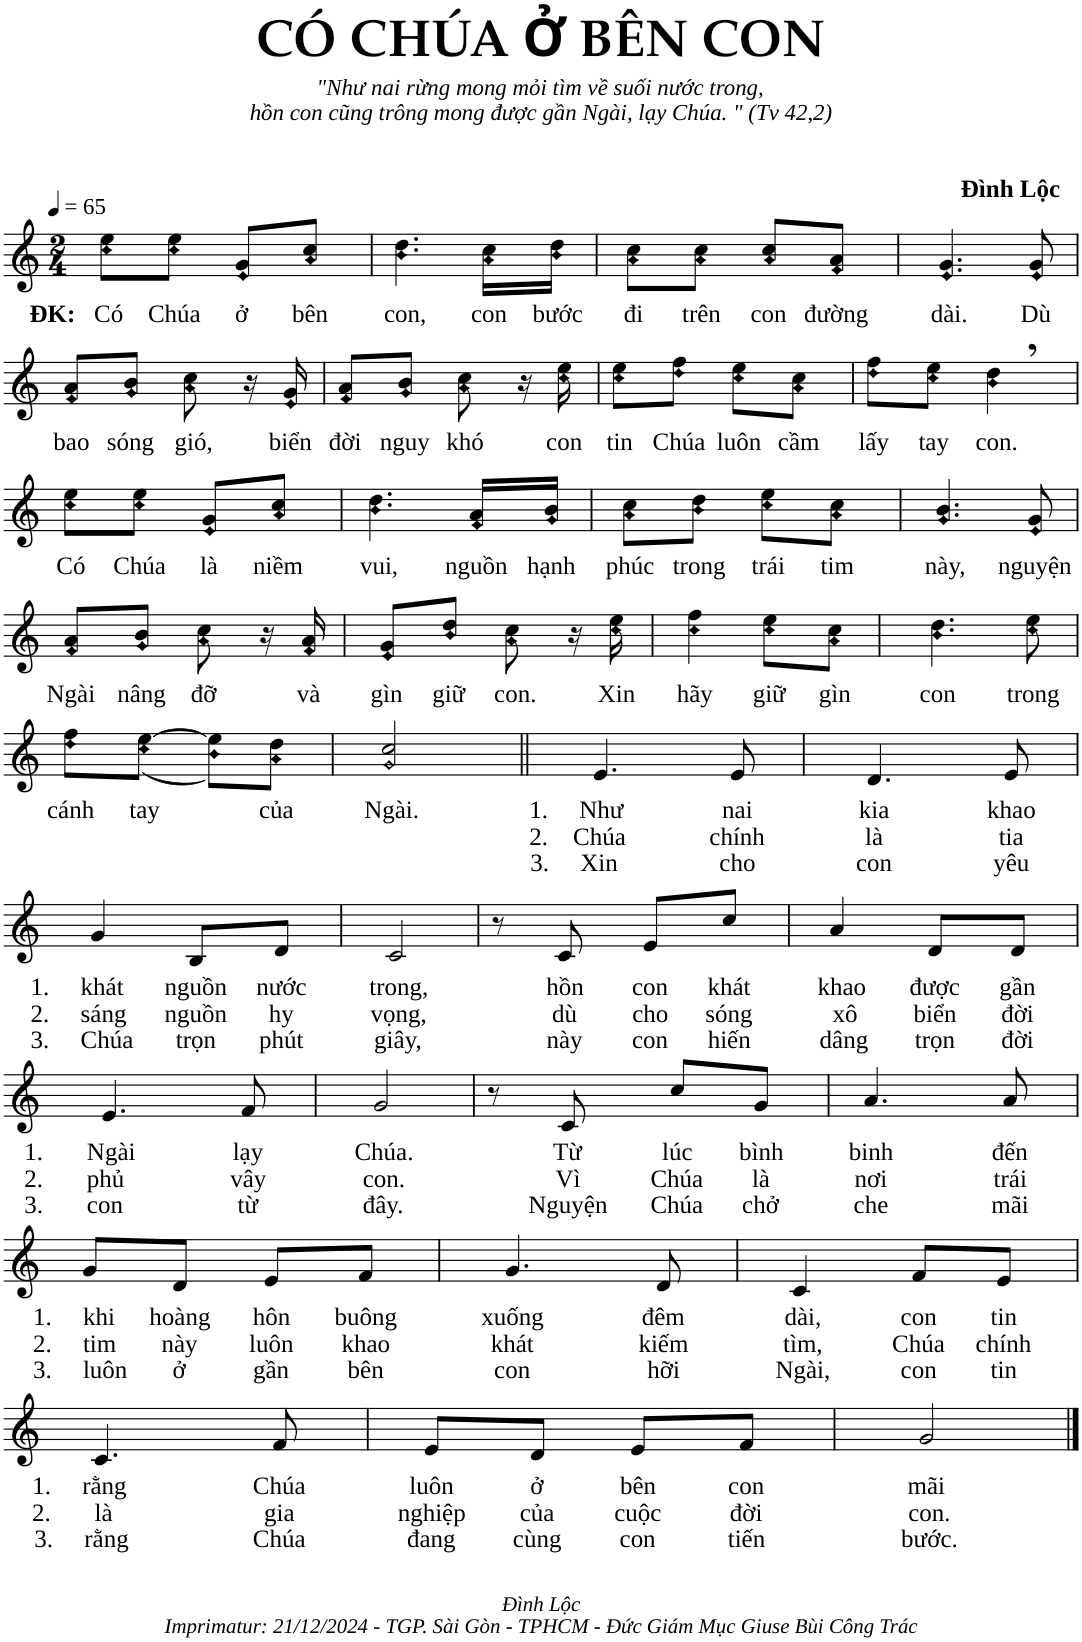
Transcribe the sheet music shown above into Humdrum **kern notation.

**kern	**text	**text	**text
*part1	*part1	*part1	*part1
*staff1	*staff1	*staff1	*staff1
*I"Piano	*	*	*
*I'Pno.	*	*	*
*clefG2	*	*	*
*k[]	*	*	*
*M2/4	*	*	*
*MM65	*	*	*
=1	=1	=1	=1
!	!LO:LY:b	!	!
8cc\ 8ee\L	ĐK: Có	.	.
!	!LO:LY:b	!	!
8cc\ 8ee\J	Chúa	.	.
!	!LO:LY:b	!	!
8e/ 8g/L	ở	.	.
!	!LO:LY:b	!	!
8a/ 8cc/J	bên	.	.
=2	=2	=2	=2
!	!LO:LY:b	!	!
4.b\ 4.dd\	con,	.	.
!	!LO:LY:b	!	!
16a\ 16cc\LL	con	.	.
!	!LO:LY:b	!	!
16b\ 16dd\JJ	bước	.	.
=3	=3	=3	=3
!	!LO:LY:b	!	!
8a\ 8cc\L	đi	.	.
!	!LO:LY:b	!	!
8a\ 8cc\J	trên	.	.
!	!LO:LY:b	!	!
8a/ 8cc/L	con	.	.
!	!LO:LY:b	!	!
8f/ 8a/J	đường	.	.
=4	=4	=4	=4
!	!LO:LY:b	!	!
4.e/ 4.g/	dài.	.	.
!	!LO:LY:b	!	!
8e/ 8g/	Dù	.	.
!!LO:LB:g=z
=5	=5	=5	=5
!	!LO:LY:b	!	!
8f/ 8a/L	bao	.	.
!	!LO:LY:b	!	!
8g/ 8b/J	sóng	.	.
!	!LO:LY:b	!	!
8a\ 8cc\	gió,	.	.
16r	.	.	.
!	!LO:LY:b	!	!
16e/ 16g/	biển	.	.
=6	=6	=6	=6
!	!LO:LY:b	!	!
8f/ 8a/L	đời	.	.
!	!LO:LY:b	!	!
8g/ 8b/J	nguy	.	.
!	!LO:LY:b	!	!
8a\ 8cc\	khó	.	.
16r	.	.	.
!	!LO:LY:b	!	!
16cc\ 16ee\	con	.	.
=7	=7	=7	=7
!	!LO:LY:b	!	!
8cc\ 8ee\L	tin	.	.
!	!LO:LY:b	!	!
8dd\ 8ff\J	Chúa	.	.
!	!LO:LY:b	!	!
8cc\ 8ee\L	luôn	.	.
!	!LO:LY:b	!	!
8a\ 8cc\J	cầm	.	.
=8	=8	=8	=8
!	!LO:LY:b	!	!
8dd\ 8ff\L	lấy	.	.
!	!LO:LY:b	!	!
8cc\ 8ee\J	tay	.	.
!	!LO:LY:b	!	!
4b\, 4dd\,	con.	.	.
!!LO:LB:g=z
=9	=9	=9	=9
!	!LO:LY:b	!	!
8cc\ 8ee\L	Có	.	.
!	!LO:LY:b	!	!
8cc\ 8ee\J	Chúa	.	.
!	!LO:LY:b	!	!
8e/ 8g/L	là	.	.
!	!LO:LY:b	!	!
8a/ 8cc/J	niềm	.	.
=10	=10	=10	=10
!	!LO:LY:b	!	!
4.b\ 4.dd\	vui,	.	.
!	!LO:LY:b	!	!
16f/ 16a/LL	nguồn	.	.
!	!LO:LY:b	!	!
16g/ 16b/JJ	hạnh	.	.
=11	=11	=11	=11
!	!LO:LY:b	!	!
8a\ 8cc\L	phúc	.	.
!	!LO:LY:b	!	!
8b\ 8dd\J	trong	.	.
!	!LO:LY:b	!	!
8cc\ 8ee\L	trái	.	.
!	!LO:LY:b	!	!
8a\ 8cc\J	tim	.	.
=12	=12	=12	=12
!	!LO:LY:b	!	!
4.g/ 4.b/	này,	.	.
!	!LO:LY:b	!	!
8e/ 8g/	nguyện	.	.
!!LO:LB:g=z
=13	=13	=13	=13
!	!LO:LY:b	!	!
8f/ 8a/L	Ngài	.	.
!	!LO:LY:b	!	!
8g/ 8b/J	nâng	.	.
!	!LO:LY:b	!	!
8a\ 8cc\	đỡ	.	.
16r	.	.	.
!	!LO:LY:b	!	!
16f/ 16a/	và	.	.
=14	=14	=14	=14
!	!LO:LY:b	!	!
8e/ 8g/L	gìn	.	.
!	!LO:LY:b	!	!
8b/ 8dd/J	giữ	.	.
!	!LO:LY:b	!	!
8a\ 8cc\	con.	.	.
16r	.	.	.
!	!LO:LY:b	!	!
16cc\ 16ee\	Xin	.	.
=15	=15	=15	=15
!	!LO:LY:b	!	!
4cc\ 4ff\	hãy	.	.
!	!LO:LY:b	!	!
8cc\ 8ee\L	giữ	.	.
!	!LO:LY:b	!	!
8a\ 8cc\J	gìn	.	.
=16	=16	=16	=16
!	!LO:LY:b	!	!
4.b\ 4.dd\	con	.	.
!	!LO:LY:b	!	!
8cc\ 8ee\	trong	.	.
!!LO:LB:g=z
=17	=17	=17	=17
!	!LO:LY:b	!	!
8dd\ 8ff\L	cánh	.	.
!	!LO:LY:b	!	!
(<8cc\ [8ee\J	tay	.	.
8b\ 8ee\]L)	.	.	.
!	!LO:LY:b	!	!
8a\ 8dd\J	của	.	.
=18	=18	=18	=18
!	!LO:LY:b	!	!
2g/ 2cc/	Ngài.	.	.
=19||	=19||	=19||	=19||
!	!LO:LY:b	!LO:LY:b	!LO:LY:b
4.e/	1. Như	2. Chúa	3. Xin
!	!LO:LY:b	!LO:LY:b	!LO:LY:b
8e/	nai	chính	cho
=20	=20	=20	=20
!	!LO:LY:b	!LO:LY:b	!LO:LY:b
4.d/	kia	là	con
!	!LO:LY:b	!LO:LY:b	!LO:LY:b
8e/	khao	tia	yêu
!!LO:LB:g=z
=21	=21	=21	=21
!	!LO:LY:b	!LO:LY:b	!LO:LY:b
4g/	1. khát	2. sáng	3. Chúa
!	!LO:LY:b	!LO:LY:b	!LO:LY:b
8B/L	nguồn	nguồn	trọn
!	!LO:LY:b	!LO:LY:b	!LO:LY:b
8d/J	nước	hy	phút
=22	=22	=22	=22
!	!LO:LY:b	!LO:LY:b	!LO:LY:b
2c/	trong,	vọng,	giây,
=23	=23	=23	=23
8r	.	.	.
!	!LO:LY:b	!LO:LY:b	!LO:LY:b
8c/	hồn	dù	này
!	!LO:LY:b	!LO:LY:b	!LO:LY:b
8e/L	con	cho	con
!	!LO:LY:b	!LO:LY:b	!LO:LY:b
8cc/J	khát	sóng	hiến
=24	=24	=24	=24
!	!LO:LY:b	!LO:LY:b	!LO:LY:b
4a/	khao	xô	dâng
!	!LO:LY:b	!LO:LY:b	!LO:LY:b
8d/L	được	biển	trọn
!	!LO:LY:b	!LO:LY:b	!LO:LY:b
8d/J	gần	đời	đời
!!LO:LB:g=z
=25	=25	=25	=25
!	!LO:LY:b	!LO:LY:b	!LO:LY:b
4.e/	1. Ngài	2. phủ	3. con
!	!LO:LY:b	!LO:LY:b	!LO:LY:b
8f/	lạy	vây	từ
=26	=26	=26	=26
!	!LO:LY:b	!LO:LY:b	!LO:LY:b
2g/	Chúa.	con.	đây.
=27	=27	=27	=27
8r	.	.	.
!	!LO:LY:b	!LO:LY:b	!LO:LY:b
8c/	Từ	Vì	Nguyện
!	!LO:LY:b	!LO:LY:b	!LO:LY:b
8cc/L	lúc	Chúa	Chúa
!	!LO:LY:b	!LO:LY:b	!LO:LY:b
8g/J	bình	là	chở
=28	=28	=28	=28
!	!LO:LY:b	!LO:LY:b	!LO:LY:b
4.a/	binh	nơi	che
!	!LO:LY:b	!LO:LY:b	!LO:LY:b
8a/	đến	trái	mãi
!!LO:LB:g=z
=29	=29	=29	=29
!	!LO:LY:b	!LO:LY:b	!LO:LY:b
8g/L	1. khi	2. tim	3. luôn
!	!LO:LY:b	!LO:LY:b	!LO:LY:b
8d/J	hoàng	này	ở
!	!LO:LY:b	!LO:LY:b	!LO:LY:b
8e/L	hôn	luôn	gần
!	!LO:LY:b	!LO:LY:b	!LO:LY:b
8f/J	buông	khao	bên
=30	=30	=30	=30
!	!LO:LY:b	!LO:LY:b	!LO:LY:b
4.g/	xuống	khát	con
!	!LO:LY:b	!LO:LY:b	!LO:LY:b
8d/	đêm	kiếm	hỡi
=31	=31	=31	=31
!	!LO:LY:b	!LO:LY:b	!LO:LY:b
4c/	dài,	tìm,	Ngài,
!	!LO:LY:b	!LO:LY:b	!LO:LY:b
8f/L	con	Chúa	con
!	!LO:LY:b	!LO:LY:b	!LO:LY:b
8e/J	tin	chính	tin
!!LO:LB:g=z
=32	=32	=32	=32
!	!LO:LY:b	!LO:LY:b	!LO:LY:b
4.c/	1. rằng	2. là	3. rằng
!	!LO:LY:b	!LO:LY:b	!LO:LY:b
8f/	Chúa	gia	Chúa
=33	=33	=33	=33
!	!LO:LY:b	!LO:LY:b	!LO:LY:b
8e/L	luôn	nghiệp	đang
!	!LO:LY:b	!LO:LY:b	!LO:LY:b
8d/J	ở	của	cùng
!	!LO:LY:b	!LO:LY:b	!LO:LY:b
8e/L	bên	cuộc	con
!	!LO:LY:b	!LO:LY:b	!LO:LY:b
8f/J	con	đời	tiến
=34	=34	=34	=34
!	!LO:LY:b	!LO:LY:b	!LO:LY:b
2g/	mãi	con.	bước.
==	==	==	==
*-	*-	*-	*-
